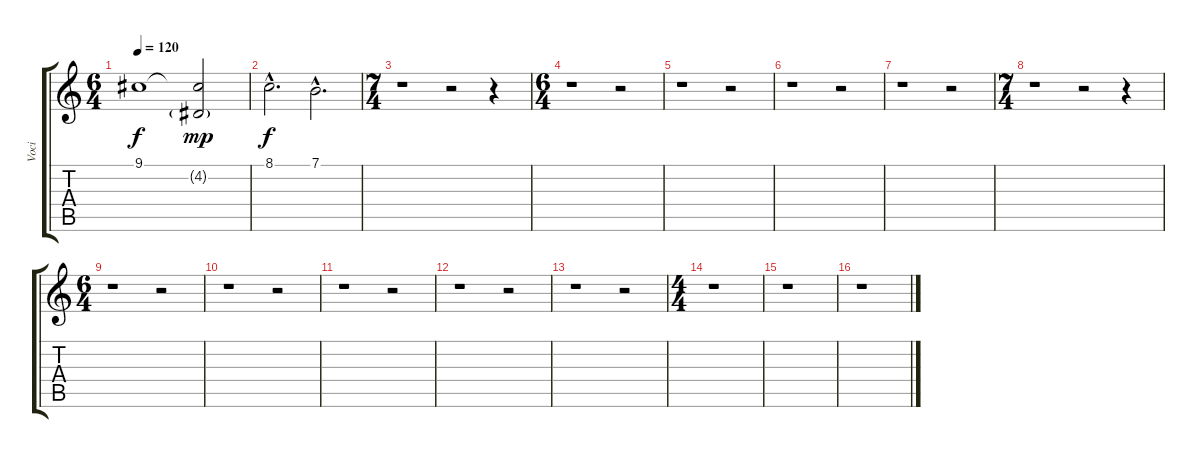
\track ("Voci" "Voci") {instrument choiraahs}
\staff {score tabs}
\tuning (E4 B3 G3 D3 A2 E2) {hide}
\ts (6 4)
\tempo 120
\clef g2
\ks c
9.1.1{dy f} (9.1{t} 4.2{g}).2{dy mp} |
8.1{hac}.2{d dy f} 7.1{hac}.2{d} |
\ts (7 4)
r.1 r.2 r.4 |
\ts (6 4)
r.1 r.2 |
r.1 r.2 |
r.1 r.2 |
r.1 r.2 |
\ts (7 4)
r.1 r.2 r.4 |
\ts (6 4)
r.1 r.2 |
r.1 r.2 |
r.1 r.2 |
r.1 r.2 |
r.1 r.2 |
\ts (4 4)
r.1 |
r.1 |
r.1
